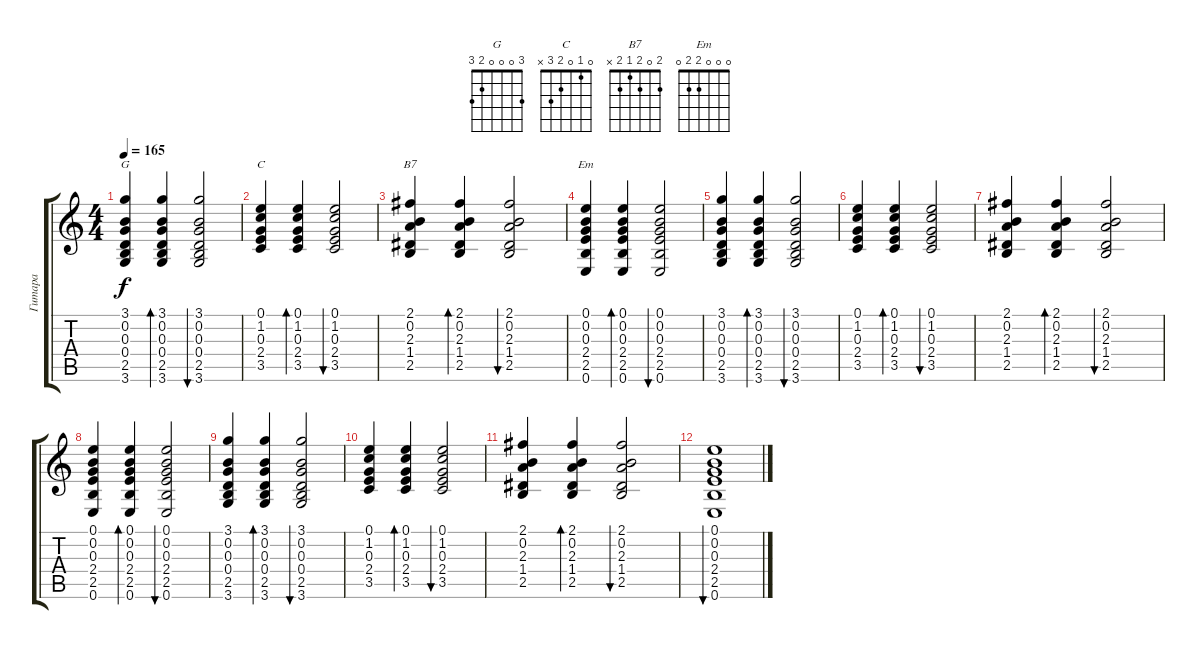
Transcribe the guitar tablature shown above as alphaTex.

\track ("Гитара" "Гитара") {instrument acousticguitarnylon}
\staff {score tabs}
\tuning (E4 B3 G3 D3 A2 E2) {hide}
\chord ("G" 3 0 0 0 2 3)
\chord ("C" 0 1 0 2 3 x)
\chord ("B7" 2 0 2 1 2 x)
\chord ("Em" 0 0 0 2 2 0)
\ts (4 4)
\tempo 165
\clef g2
\ks c
(3.1 0.2 0.3 0.4 2.5 3.6).4{ch "G" dy f} (3.1 0.2 0.3 0.4 2.5 3.6).4{bd 60} (3.1 0.2 0.3 0.4 2.5 3.6).2{bu 60} |
(0.1 1.2 0.3 2.4 3.5).4{ch "C"} (0.1 1.2 0.3 2.4 3.5).4{bd 60} (0.1 1.2 0.3 2.4 3.5).2{bu 60} |
(2.1 0.2 2.3 1.4 2.5).4{ch "B7"} (2.1 0.2 2.3 1.4 2.5).4{bd 60} (2.1 0.2 2.3 1.4 2.5).2{bu 60} |
(0.1 0.2 0.3 2.4 2.5 0.6).4{ch "Em"} (0.1 0.2 0.3 2.4 2.5 0.6).4{bd 60} (0.1 0.2 0.3 2.4 2.5 0.6).2{bu 60} |
(3.1 0.2 0.3 0.4 2.5 3.6).4 (3.1 0.2 0.3 0.4 2.5 3.6).4{bd 60} (3.1 0.2 0.3 0.4 2.5 3.6).2{bu 60} |
(0.1 1.2 0.3 2.4 3.5).4 (0.1 1.2 0.3 2.4 3.5).4{bd 60} (0.1 1.2 0.3 2.4 3.5).2{bu 60} |
(2.1 0.2 2.3 1.4 2.5).4 (2.1 0.2 2.3 1.4 2.5).4{bd 60} (2.1 0.2 2.3 1.4 2.5).2{bu 60} |
(0.1 0.2 0.3 2.4 2.5 0.6).4 (0.1 0.2 0.3 2.4 2.5 0.6).4{bd 60} (0.1 0.2 0.3 2.4 2.5 0.6).2{bu 60} |
(3.1 0.2 0.3 0.4 2.5 3.6).4 (3.1 0.2 0.3 0.4 2.5 3.6).4{bd 60} (3.1 0.2 0.3 0.4 2.5 3.6).2{bu 60} |
(0.1 1.2 0.3 2.4 3.5).4 (0.1 1.2 0.3 2.4 3.5).4{bd 60} (0.1 1.2 0.3 2.4 3.5).2{bu 60} |
(2.1 0.2 2.3 1.4 2.5).4 (2.1 0.2 2.3 1.4 2.5).4{bd 60} (2.1 0.2 2.3 1.4 2.5).2{bu 60} |
(0.1 0.2 0.3 2.4 2.5 0.6).1{bu 480}
